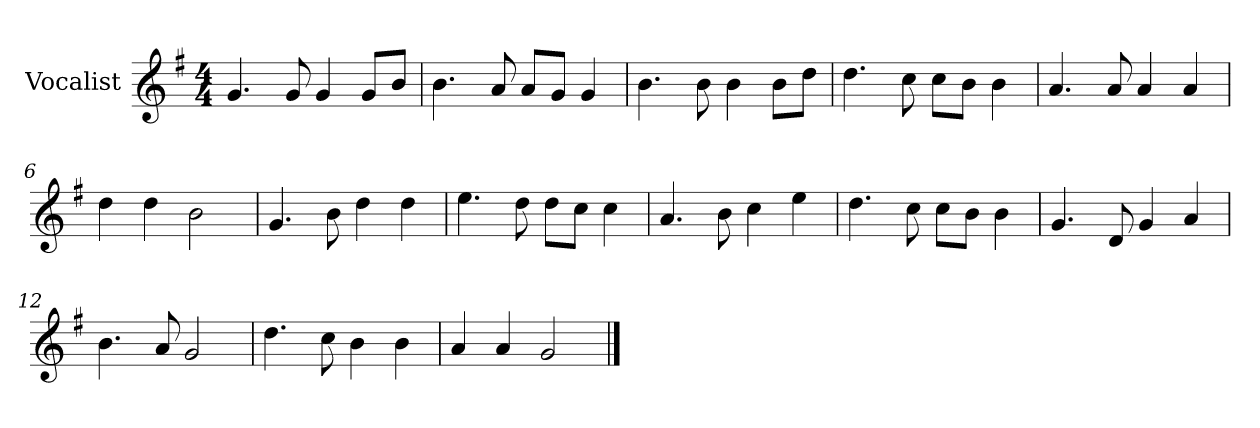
**kern
*part1
*staff1
*I"Vocalist
*k[f#]
*G:
*M4/4
=1
4.g
8g
4g
8gL
8bJ
=2
4.b
8a
8aL
8gJ
4g
=3
4.b
8b
4b
8bL
8ddJ
=4
4.dd
8cc
8ccL
8bJ
4b
=5
4.a
8a
4a
4a
=6
4dd
4dd
2b
=7
4.g
8b
4dd
4dd
=8
4.ee
8dd
8ddL
8ccJ
4cc
=9
4.a
8b
4cc
4ee
=10
4.dd
8cc
8ccL
8bJ
4b
=11
4.g
8d
4g
4a
=12
4.b
8a
2g
=13
4.dd
8cc
4b
4b
=14
4a
4a
2g
==
*-
